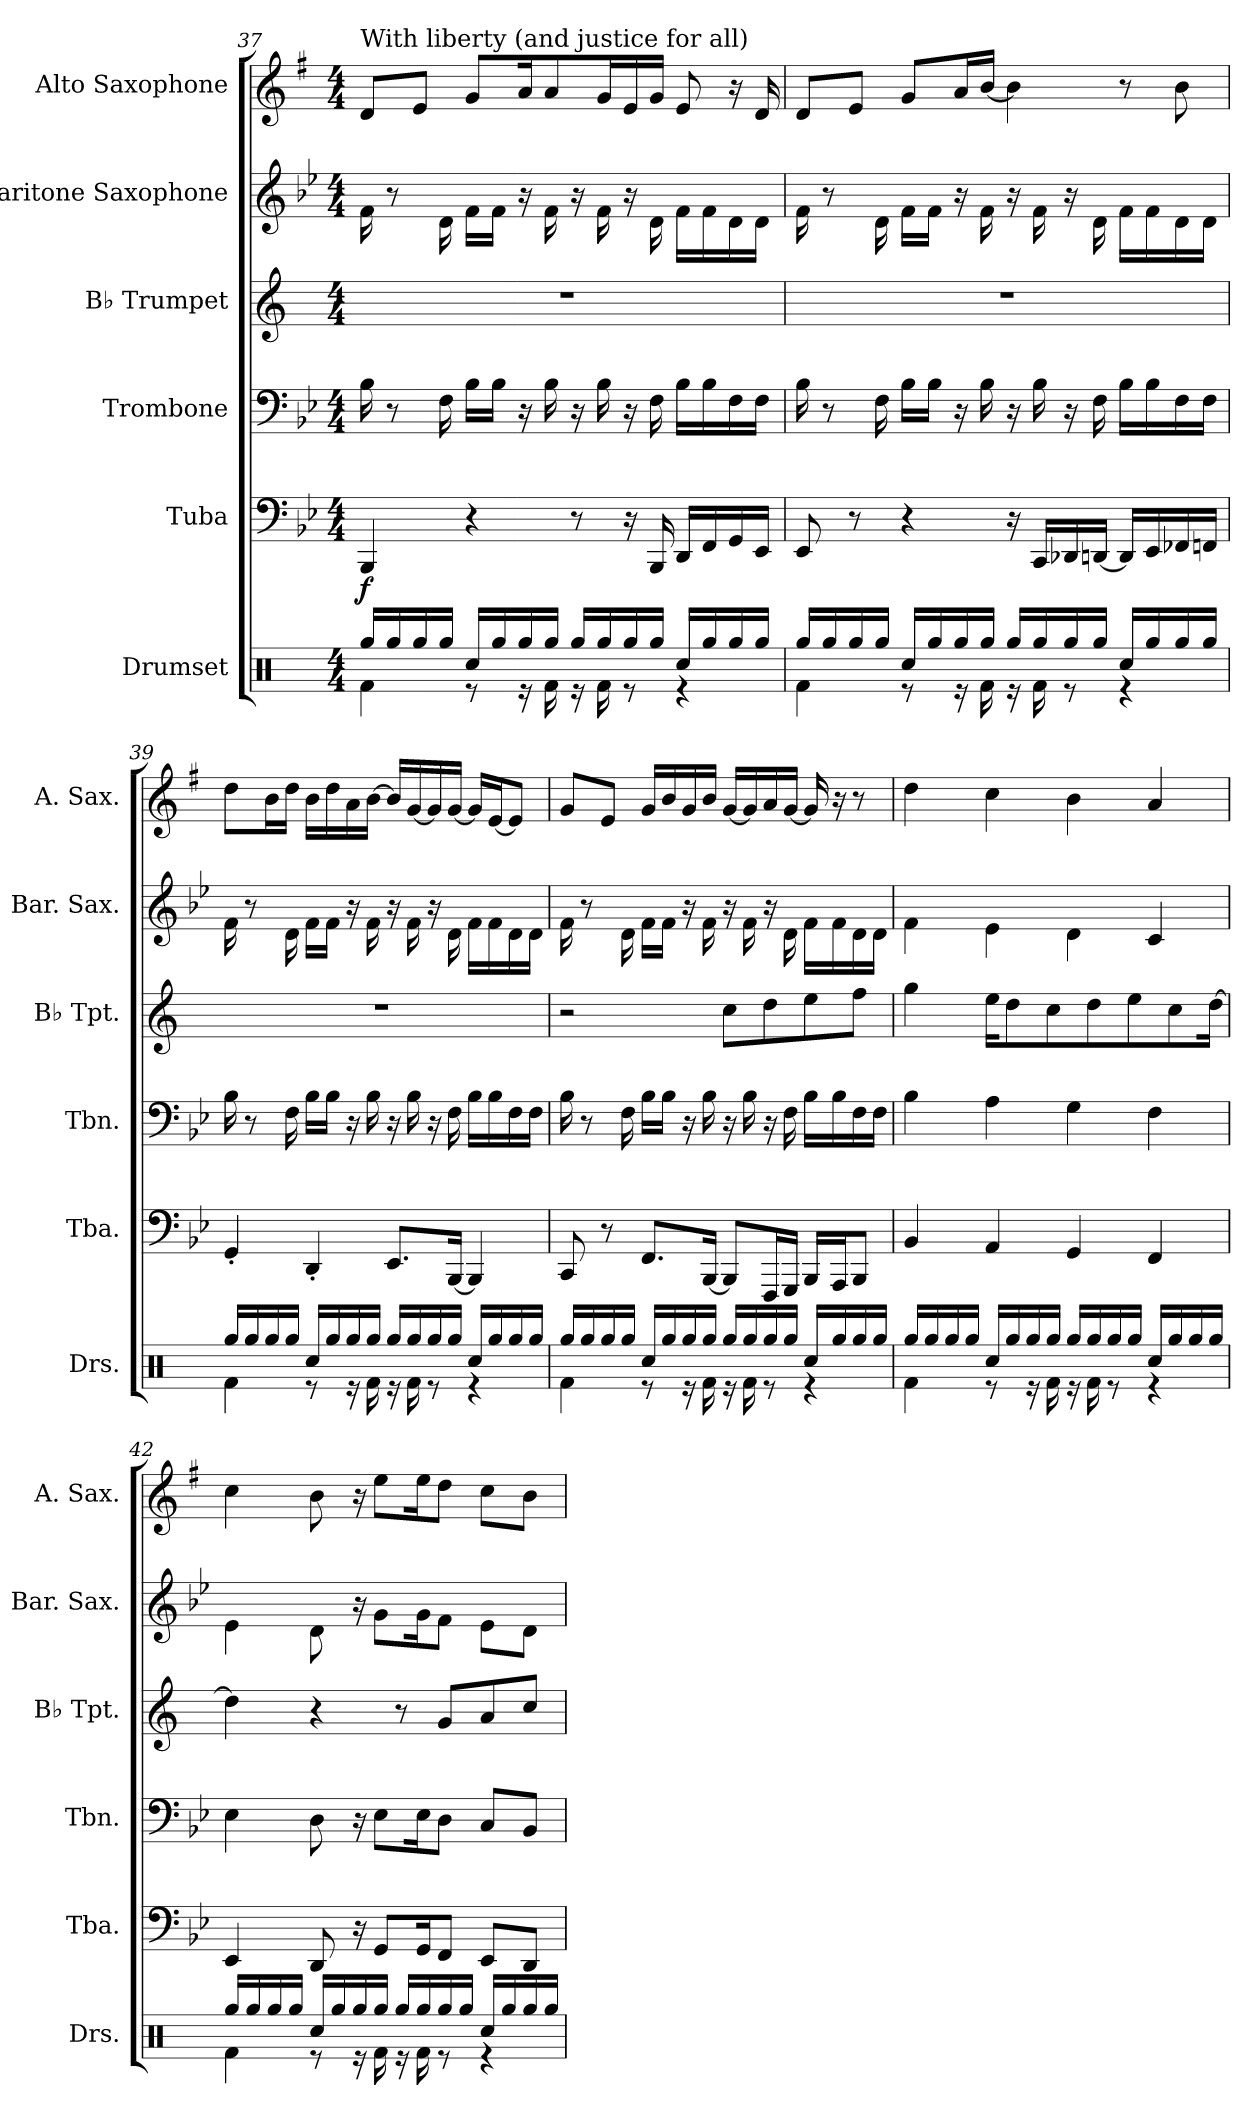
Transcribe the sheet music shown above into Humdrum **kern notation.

**kern	**kern	**dynam	**kern	**kern	**kern	**kern
*part6	*part5	*part5	*part4	*part3	*part2	*part1
*staff6	*staff5	*staff5	*staff4	*staff3	*staff2	*staff1
*I"Drumset	*I"Tuba	*	*I"Trombone	*I"B♭ Trumpet	*I"Baritone Saxophone	*I"Alto Saxophone
*I'Drs.	*I'Tba.	*	*I'Tbn.	*I'B♭ Tpt.	*I'Bar. Sax.	*I'A. Sax.
!!LO:LB:g=z
*clefX	*clefF4	*	*clefF4	*clefG2	*clefG2	*clefG2
*	*	*	*	*ITrd1c2	*ITrd12c21	*ITrd5c9
*k[]	*k[b-e-]	*	*k[b-e-]	*k[b-e-]	*k[b-e-]	*k[b-e-]
*M4/4	*M4/4	*	*M4/4	*M4/4	*M4/4	*M4/4
=37	=37	=37	=37	=37	=37	=37
*^	*	*	*	*	*	*
!	!	!	!	!	!	!	!LO:TX:a:t=With liberty (and justice for all)
!	!	!	!LO:DY:b	!	!	!	!
16Rgg/LL	4Rf\	4BBB-/	f	16B-\	1r	16F\	8F/L
16Rgg/	.	.	.	8r	.	8r	.
16Rgg/	.	.	.	.	.	.	8G/J
16Rgg/JJ	.	.	.	16F\	.	16D\	.
16Rcc/LL	8r	4r	.	16B-\LL	.	16F\LL	8B-/L
16Rgg/	.	.	.	16B-\JJ	.	16F\JJ	.
16Rgg/	16r	.	.	16r	.	16r	16c/K
16Rgg/JJ	16Rf\	.	.	16B-\	.	16F\	8c/
16Rgg/LL	16r	8r	.	16r	.	16r	.
16Rgg/	16Rf\	.	.	16B-\	.	16F\	16B-/L
16Rgg/	8r	16r	.	16r	.	16r	16G/
16Rgg/JJ	.	16BBB-/	.	16F\	.	16D\	16B-/JJ
16Rcc/LL	4r	16DD/LL	.	16B-\LL	.	16F\LL	8G/
16Rgg/	.	16FF/	.	16B-\	.	16F\	.
16Rgg/	.	16GG/	.	16F\	.	16D\	16r
16Rgg/JJ	.	16EE-/JJ	.	16F\JJ	.	16D\JJ	16F/
=38	=38	=38	=38	=38	=38	=38	=38
16Rgg/LL	4Rf\	8EE-/	.	16B-\	1r	16F\	8F/L
16Rgg/	.	.	.	8r	.	8r	.
16Rgg/	.	8r	.	.	.	.	8G/J
16Rgg/JJ	.	.	.	16F\	.	16D\	.
16Rcc/LL	8r	4r	.	16B-\LL	.	16F\LL	8B-/L
16Rgg/	.	.	.	16B-\JJ	.	16F\JJ	.
16Rgg/	16r	.	.	16r	.	16r	16c/L
16Rgg/JJ	16Rf\	.	.	16B-\	.	16F\	[16d/JJ
16Rgg/LL	16r	16r	.	16r	.	16r	4d\]
16Rgg/	16Rf\	16CC/LL	.	16B-\	.	16F\	.
16Rgg/	8r	16DD-i/	.	16r	.	16r	.
16Rgg/JJ	.	[16DDn/JJ	.	16F\	.	16D\	.
16Rcc/LL	4r	16DD/LL]	.	16B-\LL	.	16F\LL	8r
16Rgg/	.	16EE-/	.	16B-\	.	16F\	.
16Rgg/	.	16FF-X/	.	16F\	.	16D\	8d\
16Rgg/JJ	.	16FFn/JJ	.	16F\JJ	.	16D\JJ	.
!!LO:PB:g=z
=39	=39	=39	=39	=39	=39	=39	=39
16Rgg/LL	4Rf\	4GG'/	.	16B-\	1r	16F\	8f\L
16Rgg/	.	.	.	8r	.	8r	.
16Rgg/	.	.	.	.	.	.	16d\L
16Rgg/JJ	.	.	.	16F\	.	16D\	16f\JJ
16Rcc/LL	8r	4DD'/	.	16B-\LL	.	16F\LL	16d\LL
16Rgg/	.	.	.	16B-\JJ	.	16F\JJ	16f\
16Rgg/	16r	.	.	16r	.	16r	16c\
16Rgg/JJ	16Rf\	.	.	16B-\	.	16F\	[16d\JJ
16Rgg/LL	16r	8.EE-/L	.	16r	.	16r	16d/LL]
16Rgg/	16Rf\	.	.	16B-\	.	16F\	[16B-/
16Rgg/	8r	.	.	16r	.	16r	16B-/]
16Rgg/JJ	.	[16BBB-/Jk	.	16F\	.	16D\	[16B-/JJ
16Rcc/LL	4r	4BBB-/]	.	16B-\LL	.	16F\LL	16B-/LL]
16Rgg/	.	.	.	16B-\	.	16F\	[16G/J
16Rgg/	.	.	.	16F\	.	16D\	8G/J]
16Rgg/JJ	.	.	.	16F\JJ	.	16D\JJ	.
=40	=40	=40	=40	=40	=40	=40	=40
16Rgg/LL	4Rf\	8CC/	.	16B-\	2r	16F\	8B-/L
16Rgg/	.	.	.	8r	.	8r	.
16Rgg/	.	8r	.	.	.	.	8G/J
16Rgg/JJ	.	.	.	16F\	.	16D\	.
16Rcc/LL	8r	8.FF/L	.	16B-\LL	.	16F\LL	16B-/LL
16Rgg/	.	.	.	16B-\JJ	.	16F\JJ	16d/
16Rgg/	16r	.	.	16r	.	16r	16B-/
16Rgg/JJ	16Rf\	[16BBB-/Jk	.	16B-\	.	16F\	16d/JJ
16Rgg/LL	16r	8BBB-/L]	.	16r	8b-\L	16r	[16B-/LL
16Rgg/	16Rf\	.	.	16B-\	.	16F\	16B-/]
16Rgg/	8r	16FFF/L	.	16r	8cc\	16r	16c/
16Rgg/JJ	.	16GGG/JJ	.	16F\	.	16D\	[16B-/JJ
16Rcc/LL	4r	16BBB-/LL	.	16B-\LL	8dd\	16F\LL	16B-/]
16Rgg/	.	16AAA/J	.	16B-\	.	16F\	16r
16Rgg/	.	8BBB-/J	.	16F\	8ee-\J	16D\	8r
16Rgg/JJ	.	.	.	16F\JJ	.	16D\JJ	.
!!LO:LB:g=z
=41	=41	=41	=41	=41	=41	=41	=41
16Rgg/LL	4Rf\	4BB-/	.	4B-\	4ff\	4F\	4f\
16Rgg/	.	.	.	.	.	.	.
16Rgg/	.	.	.	.	.	.	.
16Rgg/JJ	.	.	.	.	.	.	.
16Rcc/LL	8r	4AA/	.	4A\	16dd\KL	4E-\	4e-\
16Rgg/	.	.	.	.	8cc\	.	.
16Rgg/	16r	.	.	.	.	.	.
16Rgg/JJ	16Rf\	.	.	.	8b-\	.	.
16Rgg/LL	16r	4GG/	.	4G\	.	4D\	4d\
16Rgg/	16Rf\	.	.	.	8cc\	.	.
16Rgg/	8r	.	.	.	.	.	.
16Rgg/JJ	.	.	.	.	8dd\	.	.
16Rcc/LL	4r	4FF/	.	4F\	.	4C/	4c/
16Rgg/	.	.	.	.	8b-\	.	.
16Rgg/	.	.	.	.	.	.	.
16Rgg/JJ	.	.	.	.	[16cc\Jk	.	.
=42	=42	=42	=42	=42	=42	=42	=42
16Rgg/LL	4Rf\	4EE-/	.	4E-\	4cc\]	4E-\	4e-\
16Rgg/	.	.	.	.	.	.	.
16Rgg/	.	.	.	.	.	.	.
16Rgg/JJ	.	.	.	.	.	.	.
16Rcc/LL	8r	8DD/	.	8D\	4r	8D\	8d\
16Rgg/	.	.	.	.	.	.	.
16Rgg/	16r	16r	.	16r	.	16r	16r
16Rgg/JJ	16Rf\	8GG/L	.	8E-\L	.	8G\L	8g\L
16Rgg/LL	16r	.	.	.	8r	.	.
16Rgg/	16Rf\	16GG/K	.	16E-\K	.	16G\K	16g\K
16Rgg/	8r	8FF/J	.	8D\J	8f/L	8F\J	8f\J
16Rgg/JJ	.	.	.	.	.	.	.
16Rcc/LL	4r	8EE-/L	.	8C/L	8g/	8E-\L	8e-\L
16Rgg/	.	.	.	.	.	.	.
16Rgg/	.	8DD/J	.	8BB-/J	8b-/J	8D\J	8d\J
16Rgg/JJ	.	.	.	.	.	.	.
*v	*v	*	*	*	*	*	*
=	=	=	=	=	=	=
*-	*-	*-	*-	*-	*-	*-
